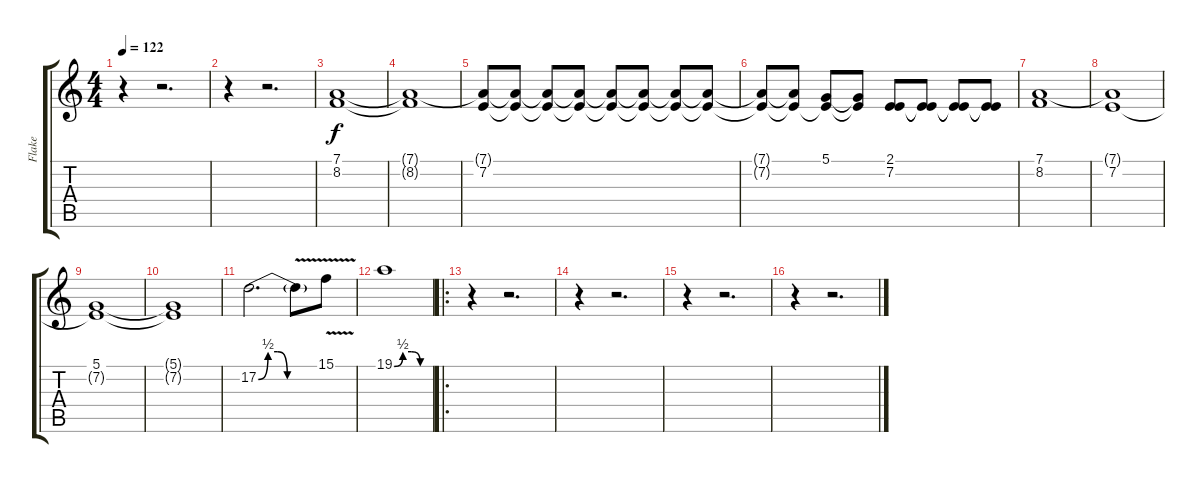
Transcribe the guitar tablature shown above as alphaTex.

\track ("Flake" "Flake") {instrument stringensemble1}
\staff {score tabs}
\tuning (D4 A3 F3 C3 G2 C2) {hide}
\ts (4 4)
\tempo 122
\clef g2
\ks c
r.4{dy f} r.2{d} |
r.4 r.2{d} |
(7.1 8.2).1 |
(7.1{t} 8.2{t}).1 |
(7.1{t} 7.2).8 (7.1{t} 7.2{t}).8 (7.1{t} 7.2{t}).8 (7.1{t} 7.2{t}).8 (7.1{t} 7.2{t}).8 (7.1{t} 7.2{t}).8 (7.1{t} 7.2{t}).8 (7.1{t} 7.2{t}).8 |
(7.1{t} 7.2{t}).8 (7.1{t} 7.2{t}).8 (5.1 7.2{t}).8 (5.1{t} 7.2{t}).8 (2.1 7.2).8 (2.1{t} 7.2{t}).8 (2.1{t} 7.2{t}).8 (2.1{t} 7.2{t}).8 |
(7.1 8.2).1 |
(7.1{t} 7.2).1 |
(5.1 7.2{t}).1 |
(5.1{t} 7.2{t}).1 |
17.2{be (custom 0 0 15 2 30 2 45 0 60 0)}.2{d} 17.2{be (hold 0 0 60 0) v t}.8 15.1{v}.8 |
19.1{be (custom 0 0 15 2 30 2 45 0 60 0)}.1 |
\ro
r.4 r.2{d} |
r.4 r.2{d} |
r.4 r.2{d} |
r.4 r.2{d}
